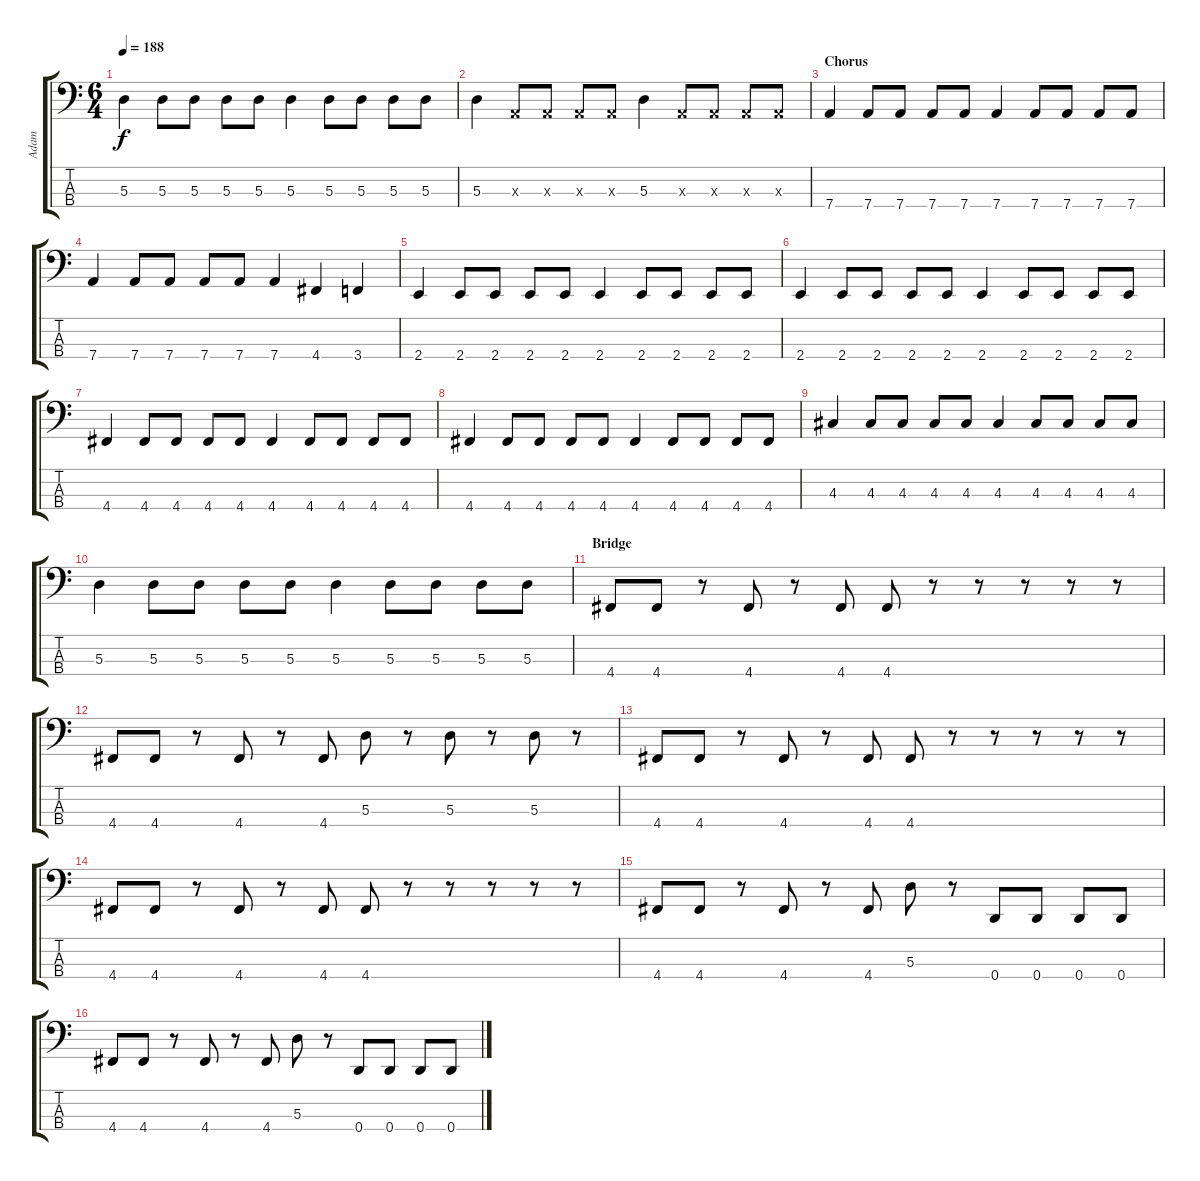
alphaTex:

\track ("Adam" "Adam") {instrument electricbasspick}
\staff {score tabs}
\tuning (G2 D2 A1 D1) {hide}
\ts (6 4)
\tempo 188
\clef f4
\ks c
5.3.4{dy f} 5.3.8 5.3.8 5.3.8 5.3.8 5.3.4 5.3.8 5.3.8 5.3.8 5.3.8 |
5.3.4 0.3{x}.8 0.3{x}.8 0.3{x}.8 0.3{x}.8 5.3.4 0.3{x}.8 0.3{x}.8 0.3{x}.8 0.3{x}.8 |
\section ("" "Chorus")
7.4.4 7.4.8 7.4.8 7.4.8 7.4.8 7.4.4 7.4.8 7.4.8 7.4.8 7.4.8 |
7.4.4 7.4.8 7.4.8 7.4.8 7.4.8 7.4.4 4.4.4 3.4.4 |
2.4.4 2.4.8 2.4.8 2.4.8 2.4.8 2.4.4 2.4.8 2.4.8 2.4.8 2.4.8 |
2.4.4 2.4.8 2.4.8 2.4.8 2.4.8 2.4.4 2.4.8 2.4.8 2.4.8 2.4.8 |
4.4.4 4.4.8 4.4.8 4.4.8 4.4.8 4.4.4 4.4.8 4.4.8 4.4.8 4.4.8 |
4.4.4 4.4.8 4.4.8 4.4.8 4.4.8 4.4.4 4.4.8 4.4.8 4.4.8 4.4.8 |
4.3.4 4.3.8 4.3.8 4.3.8 4.3.8 4.3.4 4.3.8 4.3.8 4.3.8 4.3.8 |
5.3.4 5.3.8 5.3.8 5.3.8 5.3.8 5.3.4 5.3.8 5.3.8 5.3.8 5.3.8 |
\section ("" "Bridge")
4.4.8 4.4.8 r.8 4.4.8 r.8 4.4.8 4.4.8 r.8 r.8 r.8 r.8 r.8 |
4.4.8 4.4.8 r.8 4.4.8 r.8 4.4.8 5.3.8 r.8 5.3.8 r.8 5.3.8 r.8 |
4.4.8 4.4.8 r.8 4.4.8 r.8 4.4.8 4.4.8 r.8 r.8 r.8 r.8 r.8 |
4.4.8 4.4.8 r.8 4.4.8 r.8 4.4.8 4.4.8 r.8 r.8 r.8 r.8 r.8 |
4.4.8 4.4.8 r.8 4.4.8 r.8 4.4.8 5.3.8 r.8 0.4.8 0.4.8 0.4.8 0.4.8 |
4.4.8 4.4.8 r.8 4.4.8 r.8 4.4.8 5.3.8 r.8 0.4.8 0.4.8 0.4.8 0.4.8
